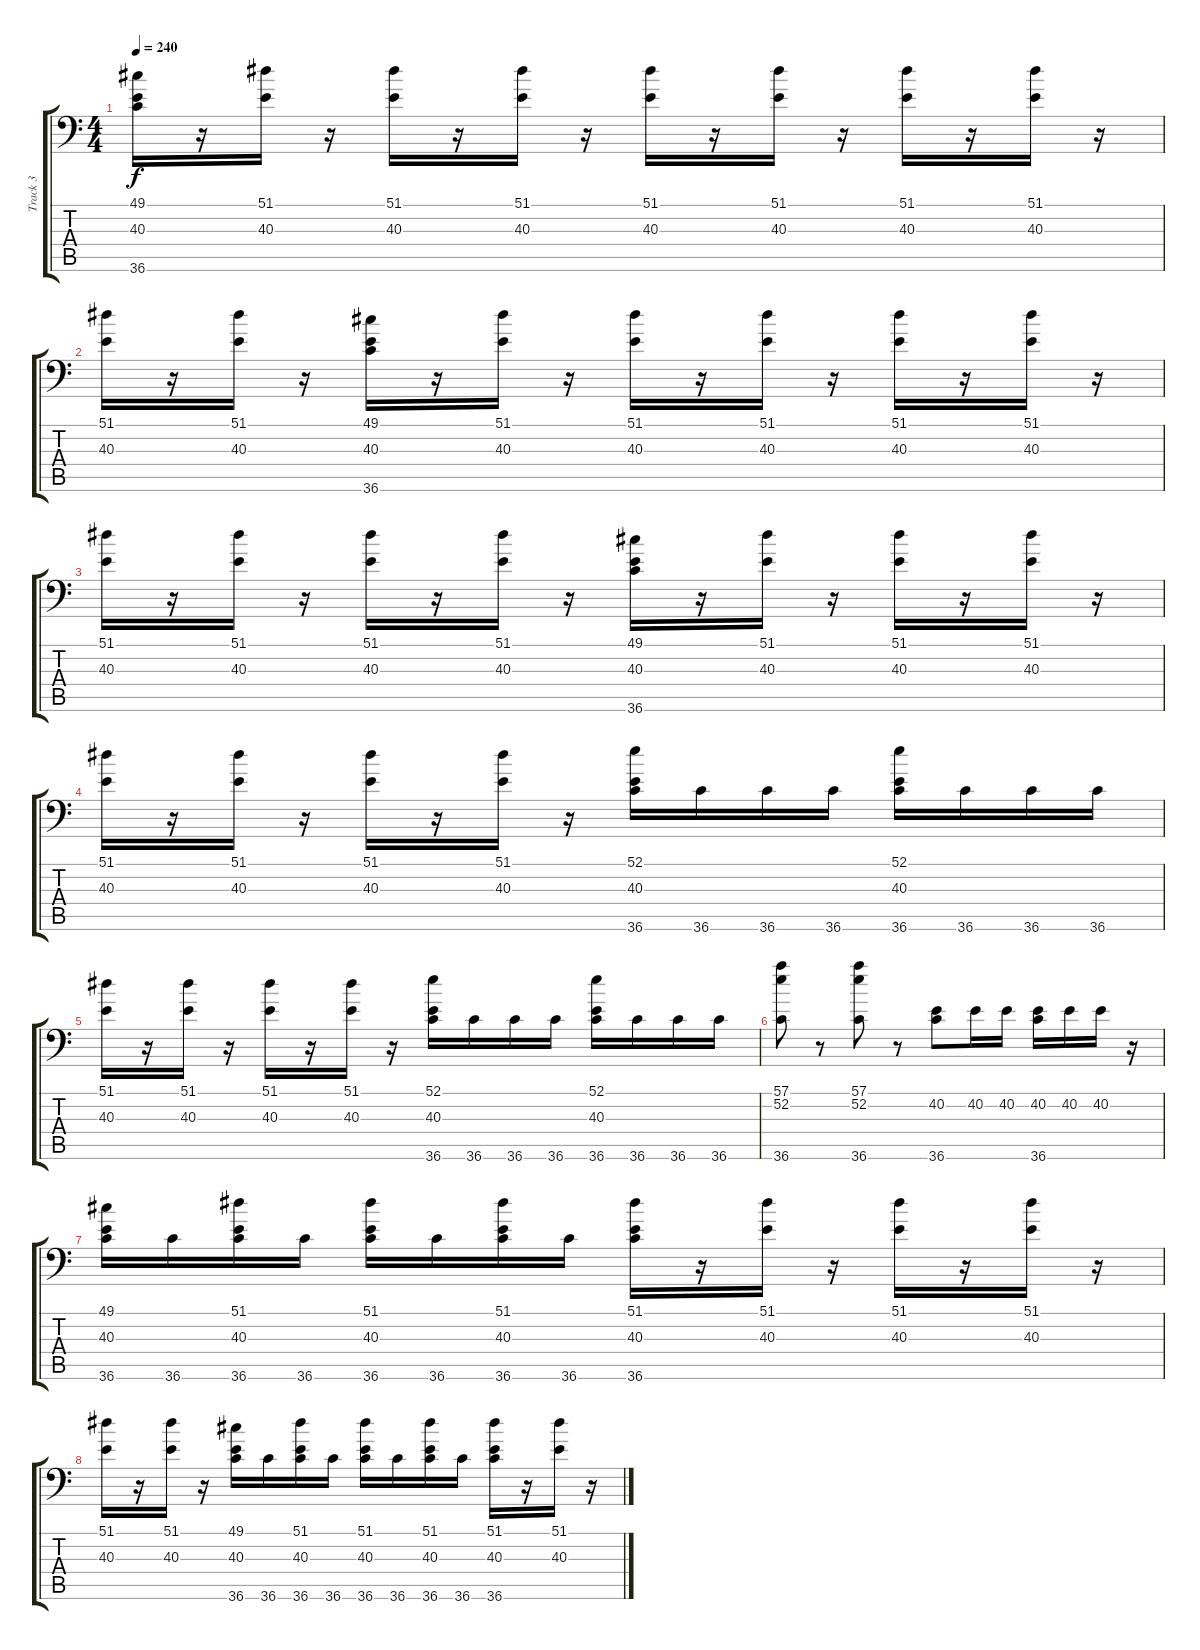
\track ("Track 3" "Track 3") {instrument acousticgrandpiano}
\staff {score tabs}
\tuning (C-1 C-1 C-1 C-1 C-1 C-1) {hide}
\ts (4 4)
\tempo 240
\clef f4
\ks c
(49.1 40.3 36.6).16{dy f} r.16 (51.1 40.3).16 r.16 (51.1 40.3).16 r.16 (51.1 40.3).16 r.16 (51.1 40.3).16 r.16 (51.1 40.3).16 r.16 (51.1 40.3).16 r.16 (51.1 40.3).16 r.16 |
(51.1 40.3).16 r.16 (51.1 40.3).16 r.16 (49.1 40.3 36.6).16 r.16 (51.1 40.3).16 r.16 (51.1 40.3).16 r.16 (51.1 40.3).16 r.16 (51.1 40.3).16 r.16 (51.1 40.3).16 r.16 |
(51.1 40.3).16 r.16 (51.1 40.3).16 r.16 (51.1 40.3).16 r.16 (51.1 40.3).16 r.16 (49.1 40.3 36.6).16 r.16 (51.1 40.3).16 r.16 (51.1 40.3).16 r.16 (51.1 40.3).16 r.16 |
(51.1 40.3).16 r.16 (51.1 40.3).16 r.16 (51.1 40.3).16 r.16 (51.1 40.3).16 r.16 (52.1 40.3 36.6).16 36.6.16 36.6.16 36.6.16 (52.1 40.3 36.6).16 36.6.16 36.6.16 36.6.16 |
(51.1 40.3).16 r.16 (51.1 40.3).16 r.16 (51.1 40.3).16 r.16 (51.1 40.3).16 r.16 (52.1 40.3 36.6).16 36.6.16 36.6.16 36.6.16 (52.1 40.3 36.6).16 36.6.16 36.6.16 36.6.16 |
(57.1 52.2 36.6).8 r.8 (57.1 52.2 36.6).8 r.8 (40.2 36.6).8 40.2.16 40.2.16 (40.2 36.6).16 40.2.16 40.2.16 r.16 |
(49.1 40.3 36.6).16 36.6.16 (51.1 40.3 36.6).16 36.6.16 (51.1 40.3 36.6).16 36.6.16 (51.1 40.3 36.6).16 36.6.16 (51.1 40.3 36.6).16 r.16 (51.1 40.3).16 r.16 (51.1 40.3).16 r.16 (51.1 40.3).16 r.16 |
(51.1 40.3).16 r.16 (51.1 40.3).16 r.16 (49.1 40.3 36.6).16 36.6.16 (51.1 40.3 36.6).16 36.6.16 (51.1 40.3 36.6).16 36.6.16 (51.1 40.3 36.6).16 36.6.16 (51.1 40.3 36.6).16 r.16 (51.1 40.3).16 r.16
